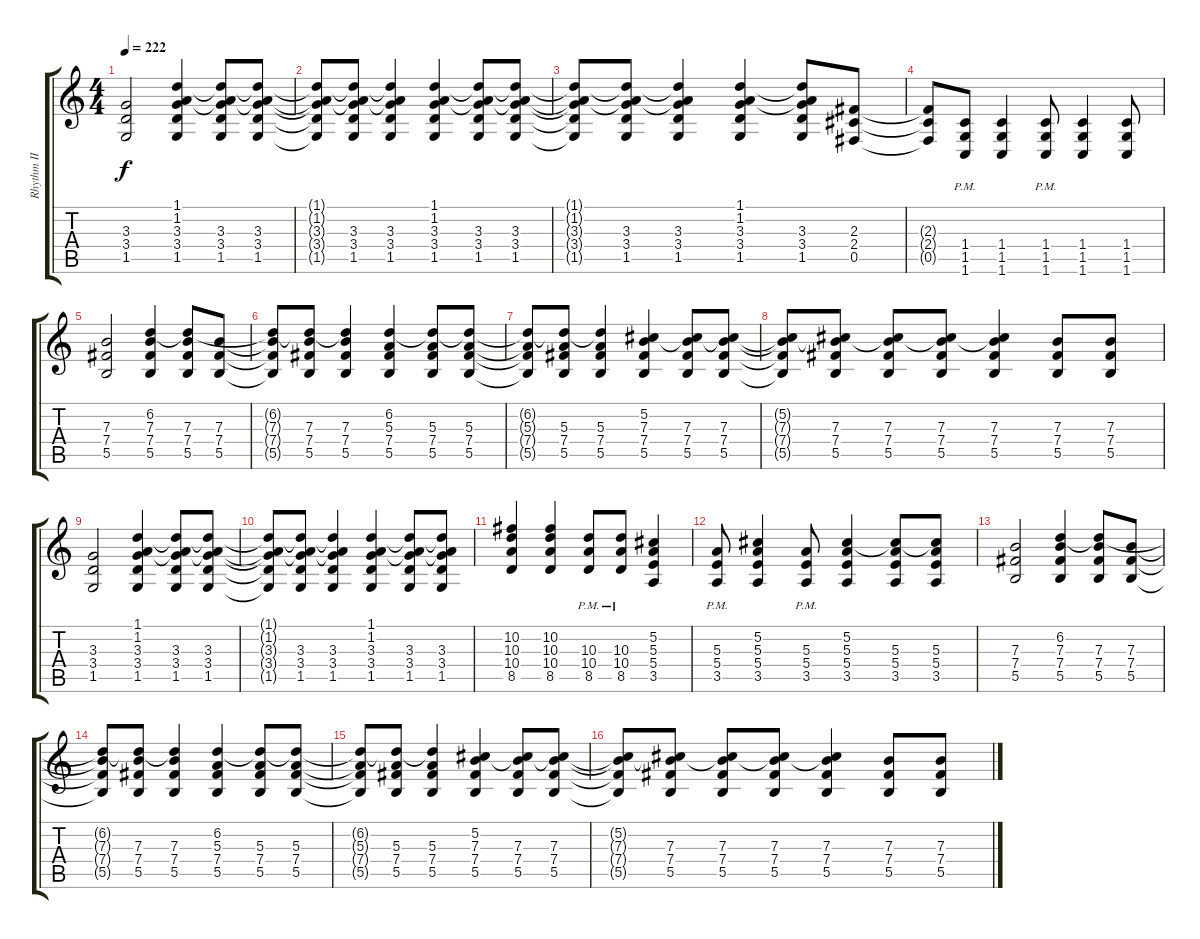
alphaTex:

\track ("Rhythm II" "Rhythm II") {instrument distortionguitar}
\staff {score tabs}
\tuning (Db4 Ab3 E3 B2 Gb2 B1) {hide}
\ts (4 4)
\tempo 222
\clef g2
\ks c
(3.3 3.4 1.5).2{dy f} (1.1 1.2 3.3 3.4 1.5).4 (1.1{t} 1.2{t} 3.3 3.4 1.5).8 (1.1{t} 1.2{t} 3.3 3.4 1.5).8 |
(1.1{t} 1.2{t} 3.3{t} 3.4{t} 1.5{t}).8 (1.1{t} 1.2{t} 3.3 3.4 1.5).8 (1.1{t} 1.2{t} 3.3 3.4 1.5).4 (1.1 1.2 3.3 3.4 1.5).4 (1.1{t} 1.2{t} 3.3 3.4 1.5).8 (1.1{t} 1.2{t} 3.3 3.4 1.5).8 |
(1.1{t} 1.2{t} 3.3{t} 3.4{t} 1.5{t}).8 (1.1{t} 1.2{t} 3.3 3.4 1.5).8 (1.1{t} 1.2{t} 3.3 3.4 1.5).4 (1.1 1.2 3.3 3.4 1.5).4 (1.1{t} 1.2{t} 3.3 3.4 1.5).8 (2.3 2.4 0.5).8 |
(2.3{t} 2.4{t} 0.5{t}).8 (1.4{pm} 1.5{pm} 1.6{pm}).8 (1.4 1.5 1.6).4 (1.4{pm} 1.5{pm} 1.6{pm}).8 (1.4 1.5 1.6).4 (1.4 1.5 1.6).8 |
(7.3 7.4 5.5).2 (6.2 7.3 7.4 5.5).4 (6.2{t} 7.3 7.4 5.5).8 (7.3 7.4 5.5).8 |
(6.2{t} 7.3{t} 7.4{t} 5.5{t}).8 (6.2{t} 7.3 7.4 5.5).8 (6.2{t} 7.3 7.4 5.5).4 (6.2 5.3 7.4 5.5).4 (6.2{t} 5.3 7.4 5.5).8 (6.2{t} 5.3 7.4 5.5).8 |
(6.2{t} 5.3{t} 7.4{t} 5.5{t}).8 (6.2{t} 5.3 7.4 5.5).8 (6.2{t} 5.3 7.4 5.5).4 (5.2 7.3 7.4 5.5).4 (5.2{t} 7.3 7.4 5.5).8 (5.2{t} 7.3 7.4 5.5).8 |
(5.2{t} 7.3{t} 7.4{t} 5.5{t}).8 (5.2{t} 7.3 7.4 5.5).8 (5.2{t} 7.3 7.4 5.5).8 (5.2{t} 7.3 7.4 5.5).8 (5.2{t} 7.3 7.4 5.5).4 (7.3 7.4 5.5).8 (7.3 7.4 5.5).8 |
(3.3 3.4 1.5).2 (1.1 1.2 3.3 3.4 1.5).4 (1.1{t} 1.2{t} 3.3 3.4 1.5).8 (1.1{t} 1.2{t} 3.3 3.4 1.5).8 |
(1.1{t} 1.2{t} 3.3{t} 3.4{t} 1.5{t}).8 (1.1{t} 1.2{t} 3.3 3.4 1.5).8 (1.1{t} 1.2{t} 3.3 3.4 1.5).4 (1.1 1.2 3.3 3.4 1.5).4 (1.1{t} 1.2{t} 3.3 3.4 1.5).8 (1.1{t} 1.2{t} 3.3 3.4 1.5).8 |
(10.2 10.3 10.4 8.5).4 (10.2 10.3 10.4 8.5).4 (10.3{pm} 10.4{pm} 8.5{pm}).8 (10.3{pm} 10.4{pm} 8.5{pm}).8 (5.2 5.3 5.4 3.5).4 |
(5.3{pm} 5.4{pm} 3.5{pm}).8 (5.2 5.3 5.4 3.5).4 (5.3{pm} 5.4{pm} 3.5{pm}).8 (5.2 5.3 5.4 3.5).4 (5.2{t} 5.3 5.4 3.5).8 (5.2{t} 5.3 5.4 3.5).8 |
(7.3 7.4 5.5).2{volume 13} (6.2 7.3 7.4 5.5).4 (6.2{t} 7.3 7.4 5.5).8 (7.3 7.4 5.5).8 |
(6.2{t} 7.3{t} 7.4{t} 5.5{t}).8 (6.2{t} 7.3 7.4 5.5).8 (6.2{t} 7.3 7.4 5.5).4 (6.2 5.3 7.4 5.5).4 (6.2{t} 5.3 7.4 5.5).8 (6.2{t} 5.3 7.4 5.5).8 |
(6.2{t} 5.3{t} 7.4{t} 5.5{t}).8 (6.2{t} 5.3 7.4 5.5).8 (6.2{t} 5.3 7.4 5.5).4 (5.2 7.3 7.4 5.5).4 (5.2{t} 7.3 7.4 5.5).8 (5.2{t} 7.3 7.4 5.5).8 |
(5.2{t} 7.3{t} 7.4{t} 5.5{t}).8 (5.2{t} 7.3 7.4 5.5).8 (5.2{t} 7.3 7.4 5.5).8 (5.2{t} 7.3 7.4 5.5).8 (5.2{t} 7.3 7.4 5.5).4 (7.3 7.4 5.5).8 (7.3 7.4 5.5).8
